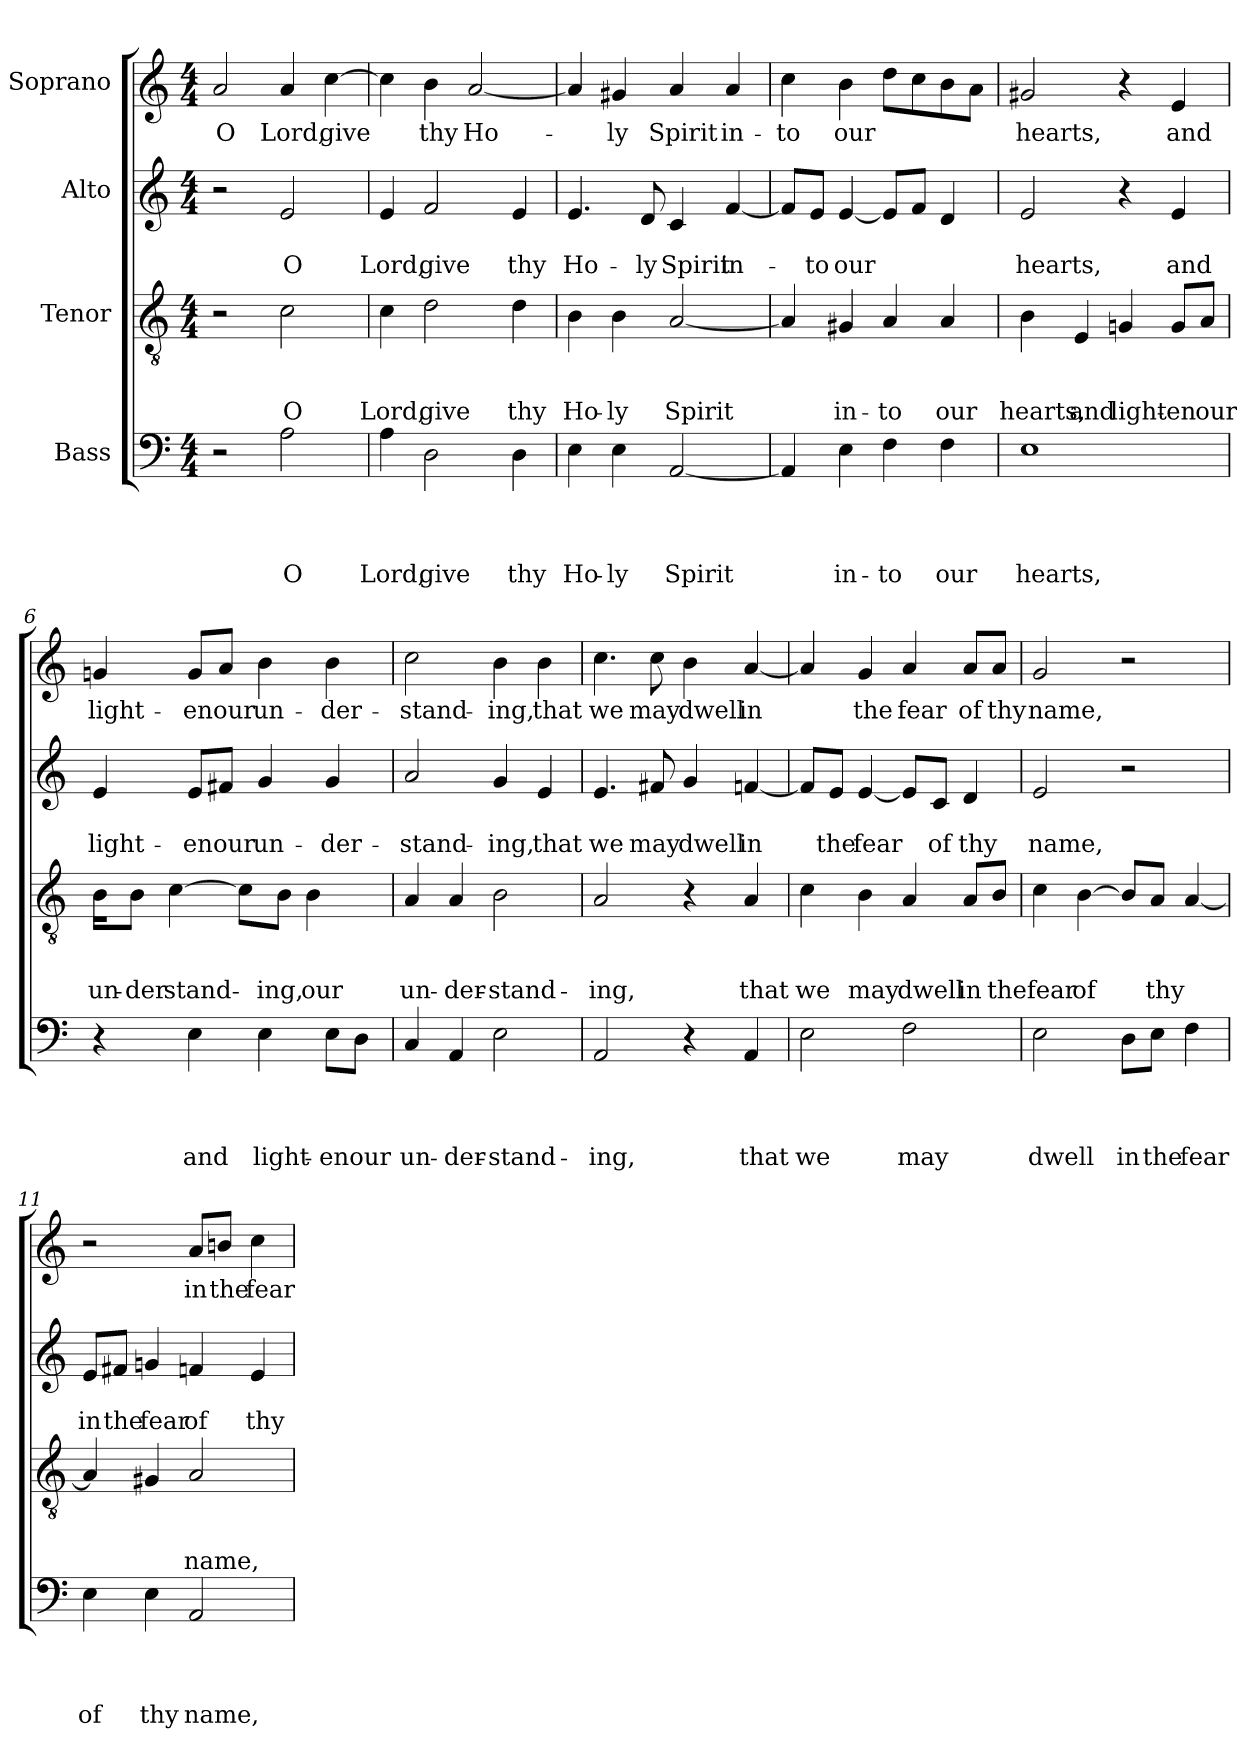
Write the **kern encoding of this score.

**kern	**text	**text	**text	**text	**kern	**text	**text	**text	**kern	**text	**text	**kern	**text
*part4	*part4	*part4	*part4	*part4	*part3	*part3	*part3	*part3	*part2	*part2	*part2	*part1	*part1
*staff4	*staff4	*staff4	*staff4	*staff4	*staff3	*staff3	*staff3	*staff3	*staff2	*staff2	*staff2	*staff1	*staff1
*I"Bass	*	*	*	*	*I"Tenor	*	*	*	*I"Alto	*	*	*I"Soprano	*
*clefF4	*	*	*	*	*clefGv2	*	*	*	*clefG2	*	*	*clefG2	*
*k[]	*	*	*	*	*k[]	*	*	*	*k[]	*	*	*k[]	*
*C:	*	*	*	*	*C:	*	*	*	*C:	*	*	*C:	*
*M4/4	*	*	*	*	*M4/4	*	*	*	*M4/4	*	*	*M4/4	*
=1	=1	=1	=1	=1	=1	=1	=1	=1	=1	=1	=1	=1	=1
!	!	!	!	!	!	!	!	!	!	!	!	!	!LO:LY:b
2r	.	.	.	.	2r	.	.	.	2r	.	.	2a/	O
!	!	!	!	!LO:LY:b	!	!	!	!LO:LY:b	!	!	!LO:LY:b	!	!LO:LY:b
2A\	.	.	.	O	2c\	.	.	O	2e/	.	O	4a/	Lord,
!	!	!	!	!	!	!	!	!	!	!	!	!	!LO:LY:b
.	.	.	.	.	.	.	.	.	.	.	.	[>4cc\	give
=2	=2	=2	=2	=2	=2	=2	=2	=2	=2	=2	=2	=2	=2
!	!	!	!	!LO:LY:b	!	!	!	!LO:LY:b	!	!	!LO:LY:b	!	!
4A\	.	.	.	Lord,	4c\	.	.	Lord,	4e/	.	Lord,	4cc\]	.
!	!	!	!	!LO:LY:b	!	!	!	!LO:LY:b	!	!	!LO:LY:b	!	!LO:LY:b
2D\	.	.	.	give	2d\	.	.	give	2f/	.	give	4b\	thy
!	!	!	!	!	!	!	!	!	!	!	!	!	!LO:LY:b
.	.	.	.	.	.	.	.	.	.	.	.	[<2a/	Ho-
!	!	!	!	!LO:LY:b	!	!	!	!LO:LY:b	!	!	!LO:LY:b	!	!
4D\	.	.	.	thy	4d\	.	.	thy	4e/	.	thy	.	.
=3	=3	=3	=3	=3	=3	=3	=3	=3	=3	=3	=3	=3	=3
!	!	!	!	!LO:LY:b	!	!	!	!LO:LY:b	!	!	!LO:LY:b	!	!
4E\	.	.	.	Ho-	4B\	.	.	Ho-	4.e/	.	Ho-	4a/]	.
!	!	!	!	!LO:LY:b	!	!	!	!LO:LY:b	!	!	!	!	!LO:LY:b
4E\	.	.	.	-ly	4B\	.	.	-ly	.	.	.	4g#X/	-ly
!	!	!	!	!	!	!	!	!	!	!	!LO:LY:b	!	!
.	.	.	.	.	.	.	.	.	8d/	.	-ly	.	.
!	!	!	!	!LO:LY:b	!	!	!	!LO:LY:b	!	!	!LO:LY:b	!	!LO:LY:b
[<2AA/	.	.	.	Spirit	[<2A/	.	.	Spirit	4c/	.	Spirit	4a/	Spirit
!	!	!	!	!	!	!	!	!	!	!	!LO:LY:b	!	!LO:LY:b
.	.	.	.	.	.	.	.	.	[<4f/	.	in-	4a/	in-
=4	=4	=4	=4	=4	=4	=4	=4	=4	=4	=4	=4	=4	=4
!	!	!	!	!	!	!	!	!	!	!	!	!	!LO:LY:b
4AA/]	.	.	.	.	4A/]	.	.	.	8f/L]	.	.	4cc\	-to
!	!	!	!	!	!	!	!	!	!	!	!LO:LY:b	!	!
.	.	.	.	.	.	.	.	.	8e/J	.	-to	.	.
!	!	!	!	!LO:LY:b	!	!	!	!LO:LY:b	!	!	!LO:LY:b	!	!LO:LY:b
4E\	.	.	.	in-	4G#X/	.	.	in-	[<4e/	.	our	4b\	our
!	!	!	!	!LO:LY:b	!	!	!	!LO:LY:b	!	!	!	!	!
4F\	.	.	.	-to	4A/	.	.	-to	8e/L]	.	.	8dd\L	.
.	.	.	.	.	.	.	.	.	8f/J	.	.	8cc\	.
!	!	!	!	!LO:LY:b	!	!	!	!LO:LY:b	!	!	!	!	!
4F\	.	.	.	our	4A/	.	.	our	4d/	.	.	8b\	.
.	.	.	.	.	.	.	.	.	.	.	.	8a\J	.
=5	=5	=5	=5	=5	=5	=5	=5	=5	=5	=5	=5	=5	=5
!	!	!	!	!LO:LY:b	!	!	!	!LO:LY:b	!	!	!LO:LY:b	!	!LO:LY:b
1E	.	.	.	hearts,	4B\	.	.	hearts,	2e/	.	hearts,	2g#X/	hearts,
!	!	!	!	!	!	!	!	!LO:LY:b	!	!	!	!	!
.	.	.	.	.	4E/	.	.	and	.	.	.	.	.
!	!	!	!	!	!	!	!	!LO:LY:b	!	!	!	!	!
.	.	.	.	.	4Gn/	.	.	light-	4r	.	.	4r	.
!	!	!	!	!	!	!	!	!LO:LY:b	!	!	!LO:LY:b	!	!LO:LY:b
.	.	.	.	.	8G/L	.	.	-en	4e/	.	and	4e/	and
!	!	!	!	!	!	!	!	!LO:LY:b	!	!	!	!	!
.	.	.	.	.	8A/J	.	.	our	.	.	.	.	.
!!LO:LB:g=z
=6	=6	=6	=6	=6	=6	=6	=6	=6	=6	=6	=6	=6	=6
!	!	!	!	!	!	!	!	!LO:LY:b	!	!	!LO:LY:b	!	!LO:LY:b
4r	.	.	.	.	16B\KL	.	.	un-	4e/	.	light-	4gni/	light-
!	!	!	!	!	!	!	!	!LO:LY:b	!	!	!	!	!
.	.	.	.	.	8B\J	.	.	-der	.	.	.	.	.
!	!	!	!	!	!	!	!	!LO:LY:b	!	!	!	!	!
.	.	.	.	.	[>4c\	.	.	stand-	.	.	.	.	.
!	!	!	!	!LO:LY:b	!	!	!	!	!	!	!LO:LY:b	!	!LO:LY:b
4E\	.	.	.	and	.	.	.	.	8e/L	.	-en	8g/L	-en
!	!	!	!	!	!	!	!	!	!	!	!LO:LY:b	!	!LO:LY:b
.	.	.	.	.	.	.	.	.	8f#X/J	.	our	8a/J	our
.	.	.	.	.	8c\L]	.	.	.	.	.	.	.	.
!	!	!	!	!LO:LY:b	!	!	!	!	!	!	!LO:LY:b	!	!LO:LY:b
4E\	.	.	.	light-	.	.	.	.	4g/	.	un-	4b\	un-
!	!	!	!	!	!	!	!	!LO:LY:b	!	!	!	!	!
.	.	.	.	.	8B\J	.	.	-ing,	.	.	.	.	.
!	!	!	!	!	!	!	!	!LO:LY:b	!	!	!	!	!
.	.	.	.	.	4B\	.	.	our	.	.	.	.	.
!	!	!	!	!LO:LY:b	!	!	!	!	!	!	!LO:LY:b	!	!LO:LY:b
8E\L	.	.	.	-en	.	.	.	.	4g/	.	-der-	4b\	-der-
!	!	!	!	!LO:LY:b	!	!	!	!	!	!	!	!	!
8D\J	.	.	.	our	.	.	.	.	.	.	.	.	.
.	.	.	.	.	16ryy	.	.	.	.	.	.	.	.
=7	=7	=7	=7	=7	=7	=7	=7	=7	=7	=7	=7	=7	=7
!	!	!	!	!LO:LY:b	!	!	!	!LO:LY:b	!	!	!LO:LY:b	!	!LO:LY:b
4C/	.	.	.	un-	4A/	.	.	un-	2a/	.	-stand-	2cc\	-stand-
!	!	!	!	!LO:LY:b	!	!	!	!LO:LY:b	!	!	!	!	!
4AA/	.	.	.	-der-	4A/	.	.	-der-	.	.	.	.	.
!	!	!	!	!LO:LY:b	!	!	!	!LO:LY:b	!	!	!LO:LY:b	!	!LO:LY:b
2E\	.	.	.	-stand-	2B\	.	.	-stand-	4g/	.	-ing,	4b\	-ing,
!	!	!	!	!	!	!	!	!	!	!	!LO:LY:b	!	!LO:LY:b
.	.	.	.	.	.	.	.	.	4e/	.	that	4b\	that
=8	=8	=8	=8	=8	=8	=8	=8	=8	=8	=8	=8	=8	=8
!	!	!	!	!LO:LY:b	!	!	!	!LO:LY:b	!	!	!LO:LY:b	!	!LO:LY:b
2AA/	.	.	.	-ing,	2A/	.	.	-ing,	4.e/	.	we	4.cc\	we
!	!	!	!	!	!	!	!	!	!	!	!LO:LY:b	!	!LO:LY:b
.	.	.	.	.	.	.	.	.	8f#X/	.	may	8cc\	may
!	!	!	!	!	!	!	!	!	!	!	!LO:LY:b	!	!LO:LY:b
4r	.	.	.	.	4r	.	.	.	4g/	.	dwell	4b\	dwell
!	!	!	!	!LO:LY:b	!	!	!	!LO:LY:b	!	!	!LO:LY:b	!	!LO:LY:b
4AA/	.	.	.	that	4A/	.	.	that	[<4fn/	.	in	[<4a/	in
=9	=9	=9	=9	=9	=9	=9	=9	=9	=9	=9	=9	=9	=9
!	!	!	!	!LO:LY:b	!	!	!	!LO:LY:b	!	!	!	!	!
2E\	.	.	.	we	4c\	.	.	we	8f/L]	.	.	4a/]	.
!	!	!	!	!	!	!	!	!	!	!	!LO:LY:b	!	!
.	.	.	.	.	.	.	.	.	8e/J	.	the	.	.
!	!	!	!	!	!	!	!	!LO:LY:b	!	!	!LO:LY:b	!	!LO:LY:b
.	.	.	.	.	4B\	.	.	may	[<4e/	.	fear	4g/	the
!	!	!	!	!LO:LY:b	!	!	!	!LO:LY:b	!	!	!	!	!LO:LY:b
2F\	.	.	.	may	4A/	.	.	dwell	8e/L]	.	.	4a/	fear
!	!	!	!	!	!	!	!	!	!	!	!LO:LY:b	!	!
.	.	.	.	.	.	.	.	.	8c/J	.	of	.	.
!	!	!	!	!	!	!	!	!LO:LY:b	!	!	!LO:LY:b	!	!LO:LY:b
.	.	.	.	.	8A/L	.	.	in	4d/	.	thy	8a/L	of
!	!	!	!	!	!	!	!	!LO:LY:b	!	!	!	!	!LO:LY:b
.	.	.	.	.	8B/J	.	.	the	.	.	.	8a/J	thy
!!LO:PB:g=z
=10	=10	=10	=10	=10	=10	=10	=10	=10	=10	=10	=10	=10	=10
!	!	!	!	!LO:LY:b	!	!	!	!LO:LY:b	!	!	!LO:LY:b	!	!LO:LY:b
2E\	.	.	.	dwell	4c\	.	.	fear	2e/	.	name,	2g/	name,
!	!	!	!	!	!	!	!	!LO:LY:b	!	!	!	!	!
.	.	.	.	.	[>4B\	.	.	of	.	.	.	.	.
!	!	!	!	!LO:LY:b	!	!	!	!	!	!	!	!	!
8D\L	.	.	.	in	8B/L]	.	.	.	2r	.	.	2r	.
!	!	!	!	!LO:LY:b	!	!	!	!LO:LY:b	!	!	!	!	!
8E\J	.	.	.	the	8A/J	.	.	thy	.	.	.	.	.
!	!	!	!	!LO:LY:b	!	!	!	!	!	!	!	!	!
4F\	.	.	.	fear	[<4A/	.	.	.	.	.	.	.	.
=11	=11	=11	=11	=11	=11	=11	=11	=11	=11	=11	=11	=11	=11
!	!	!	!	!LO:LY:b	!	!	!	!	!	!	!LO:LY:b	!	!
4E\	.	.	.	of	4A/]	.	.	.	8e/L	.	in	2r	.
!	!	!	!	!	!	!	!	!	!	!	!LO:LY:b	!	!
.	.	.	.	.	.	.	.	.	8f#X/J	.	the	.	.
!	!	!	!	!LO:LY:b	!	!	!	!	!	!	!LO:LY:b	!	!
4E\	.	.	.	thy	4G#X/	.	.	.	4gn/	.	fear	.	.
!	!	!	!	!LO:LY:b	!	!	!	!LO:LY:b	!	!	!LO:LY:b	!	!LO:LY:b
2AA/	.	.	.	name,	2A/	.	.	name,	4fn/	.	of	8a/L	in
!	!	!	!	!	!	!	!	!	!	!	!	!	!LO:LY:b
.	.	.	.	.	.	.	.	.	.	.	.	8bn/J	the
!	!	!	!	!	!	!	!	!	!	!	!LO:LY:b	!	!LO:LY:b
.	.	.	.	.	.	.	.	.	4e/	.	thy	4cc\	fear
=	=	=	=	=	=	=	=	=	=	=	=	=	=
*-	*-	*-	*-	*-	*-	*-	*-	*-	*-	*-	*-	*-	*-
